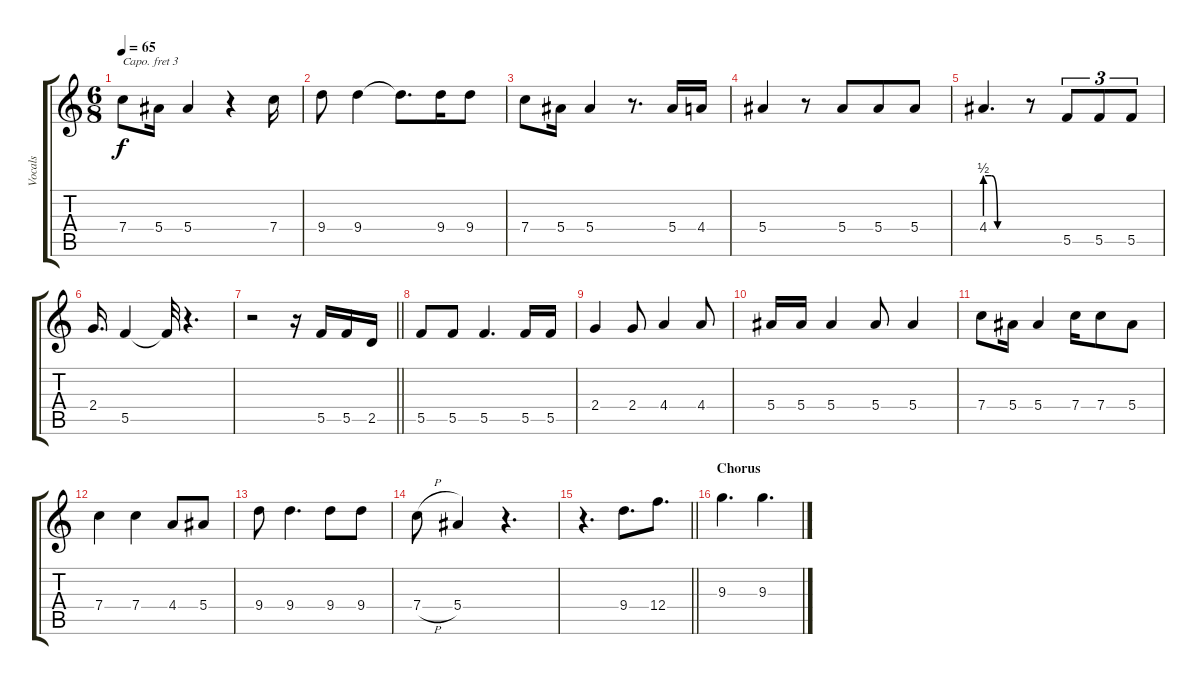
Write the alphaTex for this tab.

\track ("Vocals" "Vocals") {instrument contrabass}
\staff {score tabs}
\capo 3
\tuning (E4 B3 G3 D3 A2 E2) {hide}
\ts (6 8)
\tempo 65
\clef g2
\ks c
7.4.8{dy f} 5.4.16 5.4.4 r.4 7.4.16 |
9.4.8 9.4.4 9.4{t}.8{d} 9.4.16 9.4.8 |
7.4.8 5.4.16 5.4.4 r.8{d} 5.4.16 4.4.16 |
5.4.4 r.8 5.4.8 5.4.8 5.4.8 |
4.4{be (custom 0 2 10 2 20 0 40 0 60 0)}.4{d} r.8 5.5.8{tu (3 2)} 5.5.8{tu (3 2)} 5.5.8{tu (3 2)} |
2.4.16{d} 5.5.4 5.5{t}.32 r.4{d} |
\barLineRight lightlight
r.2 r.16 5.5.16 5.5.16 2.5.16 |
\section ("" "")
5.5.8 5.5.8 5.5.4{d} 5.5.16 5.5.16 |
2.4.4 2.4.8 4.4.4 4.4.8 |
5.4.16 5.4.16 5.4.4 5.4.8 5.4.4 |
7.4.8 5.4.16 5.4.4 7.4.16 7.4.8 5.4.8 |
7.4.4 7.4.4 4.4.8 5.4.8 |
9.4.8 9.4.4{d} 9.4.8 9.4.8 |
7.4{h}.8 5.4.4 r.4{d} |
\barLineRight lightlight
r.4{d} 9.4.8{d} 12.4.8{d} |
\section ("" "Chorus")
9.3.4{d} 9.3.4{d}
